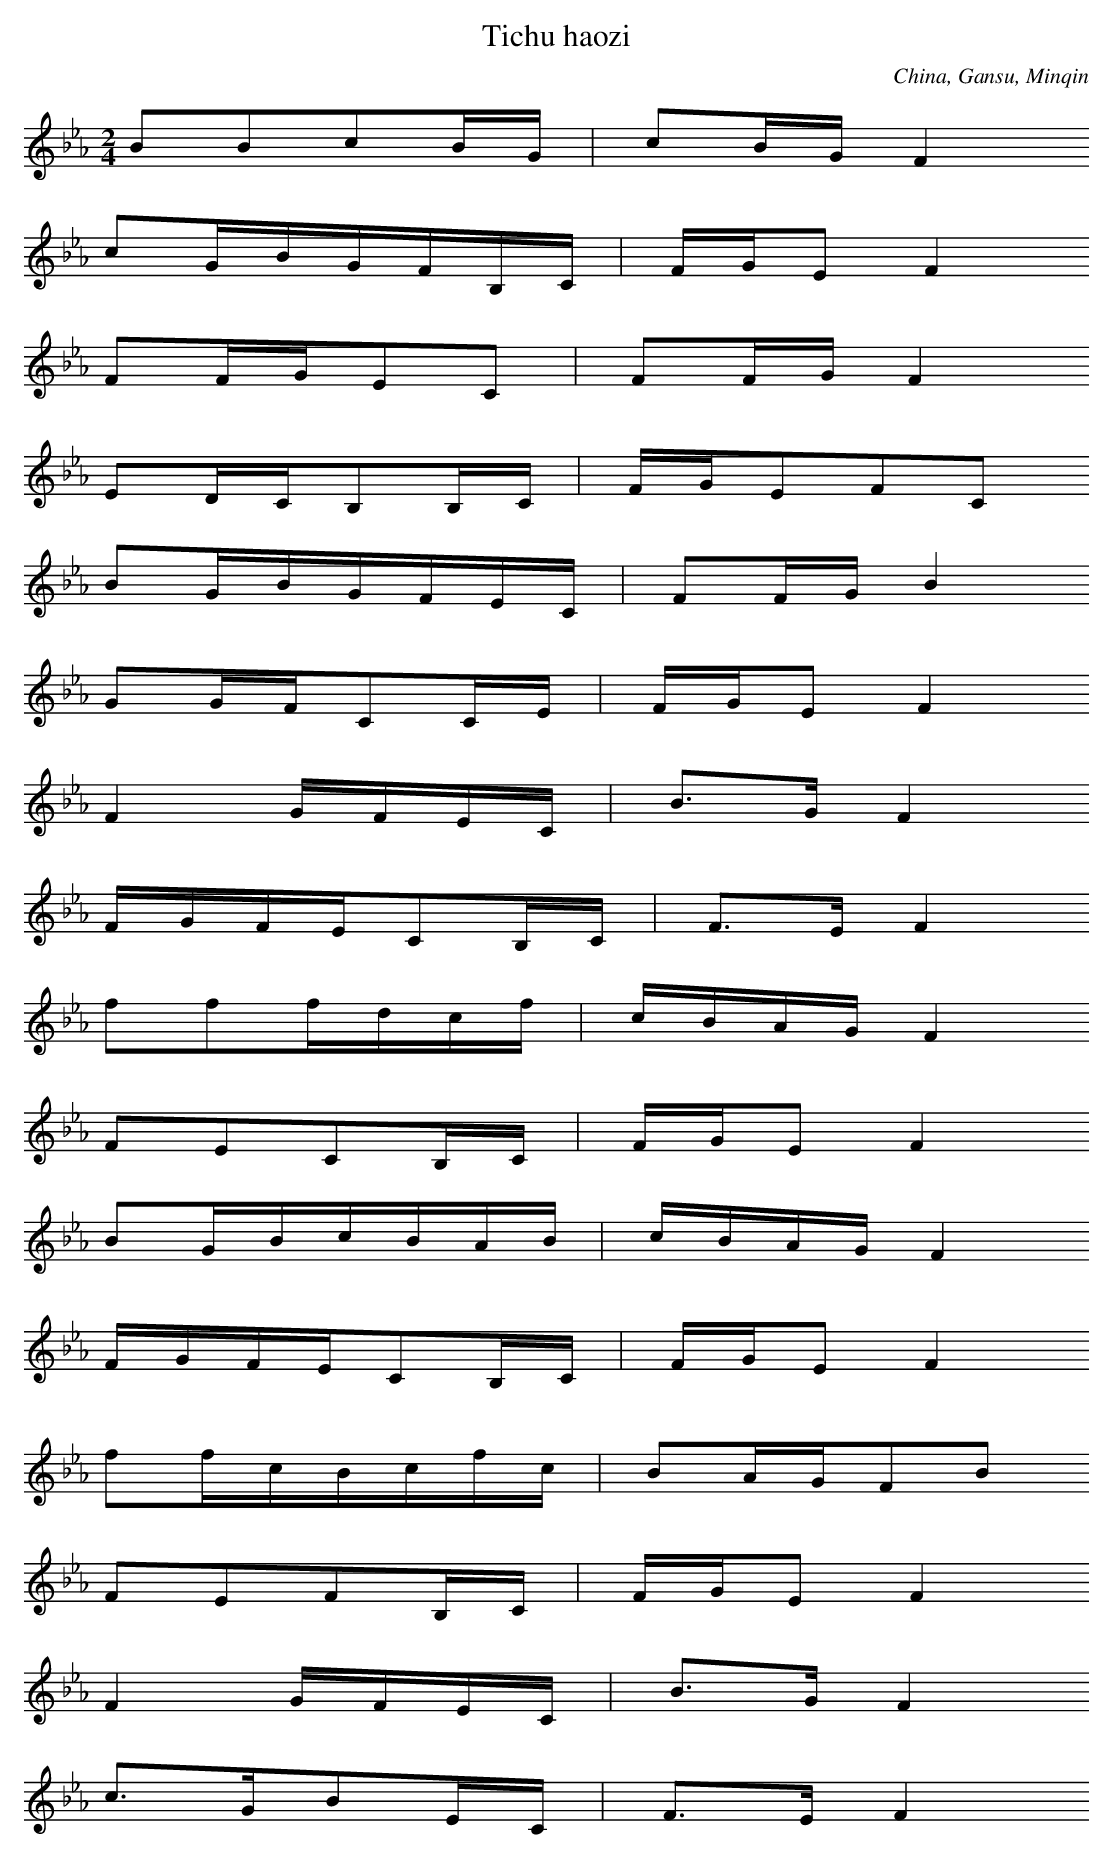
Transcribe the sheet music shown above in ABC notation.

X:1
T: Tichu haozi
O: China, Gansu, Minqin
M: 2/4
L: 1/16
K: Eb
B2B2c2BG | c2BGF4
c2GBGFB,C | FGE2F4
F2FGE2C2 | F2FGF4
E2DCB,2B,C | FGE2F2C2
B2GBGFEC | F2FGB4
G2GFC2CE | FGE2F4
F4GFEC | B3GF4
FGFEC2B,C | F3EF4
f2f2fdcf | cBAGF4
F2E2C2B,C | FGE2F4
B2GBcBAB | cBAGF4
FGFEC2B,C | FGE2F4
f2fcBcfc | B2AGF2B2
F2E2F2B,C | FGE2F4
F4GFEC | B3GF4
c3GB2EC | F3EF4
